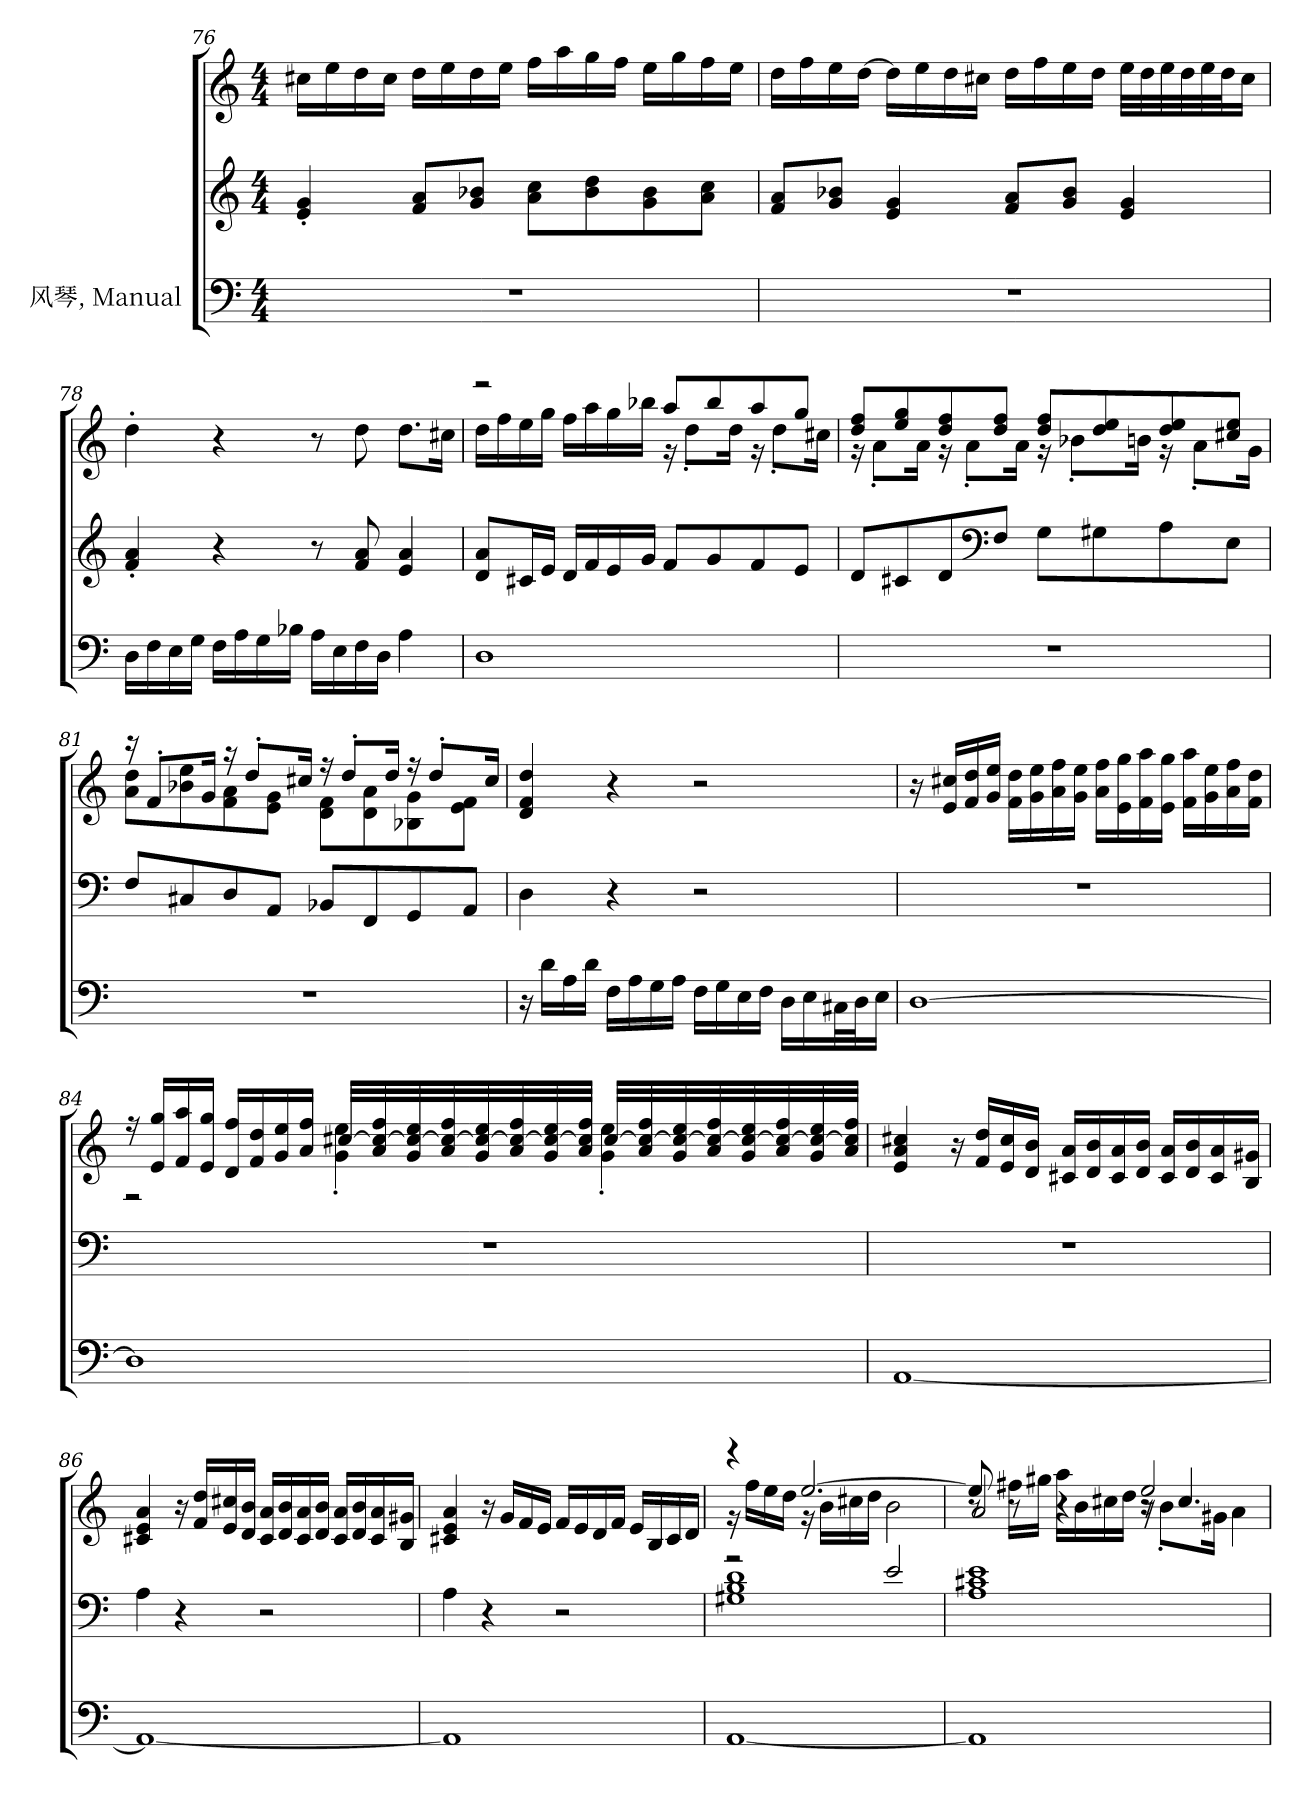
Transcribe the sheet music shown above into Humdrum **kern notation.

**kern	**kern	**kern
*part1	*part1	*part1
*staff3	*staff2	*staff1
*I"风琴, Manual	*	*
*clefF4	*clefG2	*clefG2
*k[]	*k[]	*k[]
*M4/4	*M4/4	*M4/4
=76	=76	=76
1r	4e/' 4g/'	16cc#X\LL
.	.	16ee\
.	.	16dd\
.	.	16cc#\JJ
.	8f/ 8a/L	16dd\LL
.	.	16ee\
.	8g/ 8b-X/J	16dd\
.	.	16ee\JJ
.	8a\ 8cc\L	16ff\LL
.	.	16aa\
.	8b-\ 8dd\	16gg\
.	.	16ff\JJ
.	8g\ 8b-\	16ee\LL
.	.	16gg\
.	8a\ 8cc\J	16ff\
.	.	16ee\JJ
!!LO:PB:g=z
=77	=77	=77
1r	8f/ 8a/L	16dd\LL
.	.	16ff\
.	8g/ 8b-X/J	16ee\
.	.	[16dd\JJ
.	4e/ 4g/	16dd\LL]
.	.	16ee\
.	.	16dd\
.	.	16cc#X\JJ
.	8f/ 8a/L	16dd\LL
.	.	16ff\
.	8g/ 8b-/J	16ee\
.	.	16dd\JJ
.	4e/ 4g/	32ee\LLL
.	.	32dd\
.	.	32ee\
.	.	32dd\
.	.	32ee\
.	.	32dd\J
.	.	16cc#\JJ
=78	=78	=78
16D\LL	4f/' 4a/'	4dd'\
16F\	.	.
16E\	.	.
16G\JJ	.	.
16F\LL	4r	4r
16A\	.	.
16G\	.	.
16B-X\JJ	.	.
16A\LL	8r	8r
16E\	.	.
16F\	8f/ 8a/	8dd\
16D\JJ	.	.
4A\	4e/ 4a/	8.dd\L
.	.	16cc#X\Jk
!!LO:LB:g=z
=79	=79	=79
*	*	*^
1D	8d/ 8a/L	2r	16dd\LL
.	.	.	16ff\
.	16c#X/L	.	16ee\
.	16e/JJ	.	16gg\JJ
.	16d/LL	.	16ff\LL
.	16f/	.	16aa\
.	16e/	.	16gg\
.	16g/JJ	.	16bb-X\JJ
.	8f/L	8aa/L	16r
.	.	.	8dd'\L
.	8g/	8bb-/	.
.	.	.	16dd\Jk
.	8f/	8aa/	16r
.	.	.	8dd'\L
.	8e/J	8gg/J	.
.	.	.	16cc#X\Jk
=80	=80	=80	=80
1r	8d/L	8dd/ 8ff/L	16r
.	.	.	8a'\L
.	8c#X/	8ee/ 8gg/	.
.	.	.	16a\Jk
.	8d/	8dd/ 8ff/	16r
.	.	.	8a'\L
*	*clefF4	*	*
.	8F/J	8dd/ 8ff/J	.
.	.	.	16a\Jk
.	8G\L	8dd/ 8ff/L	16r
.	.	.	8b-X'\L
.	8G#X\	8dd/ 8ee/	.
.	.	.	16bn\Jk
.	8A\	8dd/ 8ee/	16r
.	.	.	8a'\L
.	8E\J	8cc#X/ 8ee/J	.
.	.	.	16g\Jk
!!LO:LB:g=z	!!
=81	=81	=81	=81
1r	8F/L	16r	8a\ 8dd\L
.	.	8f'/L	.
.	8C#X/	.	8b-X\ 8ee\
.	.	16g/Jk	.
.	8D/	16r	8f\ 8a\
.	.	8dd'/L	.
.	8AA/J	.	8e\ 8g\J
.	.	16cc#X/Jk	.
.	8BB-X/L	16r	8d\ 8f\L
.	.	8dd'/L	.
.	8FF/	.	8d\ 8a\
.	.	16dd/Jk	.
.	8GG/	16r	8B-X\ 8g\
.	.	8dd'/L	.
.	8AA/J	.	8e\ 8f\J
.	.	16cc#/Jk	.
*	*	*v	*v
=82	=82	=82
16r	4D\	4d/ 4f/ 4dd/
16d\LL	.	.
16A\	.	.
16d\JJ	.	.
16F\LL	4r	4r
16A\	.	.
16G\	.	.
16A\JJ	.	.
16F\LL	2r	2r
16G\	.	.
16E\	.	.
16F\JJ	.	.
16D\LL	.	.
16E\	.	.
32C#X\L	.	.
32D\J	.	.
16E\JJ	.	.
!!LO:LB:g=z
=83	=83	=83
[1D	1r	16r
.	.	16e/ 16cc#X/LL
.	.	16f/ 16dd/
.	.	16g/ 16ee/JJ
.	.	16f\ 16dd\LL
.	.	16g\ 16ee\
.	.	16a\ 16ff\
.	.	16g\ 16ee\JJ
.	.	16a\ 16ff\LL
.	.	16e\ 16gg\
.	.	16f\ 16aa\
.	.	16e\ 16gg\JJ
.	.	16f\ 16aa\LL
.	.	16g\ 16ee\
.	.	16a\ 16ff\
.	.	16f\ 16dd\JJ
!!LO:PB:g=z
=84	=84	=84
*	*	*^
1D]	1r	16r	2r
.	.	16e/ 16gg/LL	.
.	.	16f/ 16aa/	.
.	.	16e/ 16gg/JJ	.
.	.	16d/ 16ff/LL	.
.	.	16f/ 16dd/	.
.	.	16g/ 16ee/	.
.	.	16a/ 16ff/JJ	.
.	.	[32cc#X/LLL	4g\' 4ee\'
.	.	32a/ 32cc#/_ 32ff/	.
.	.	32g/ 32cc#/_ 32ee/	.
.	.	32a/ 32cc#/_ 32ff/	.
.	.	32g/ 32cc#/_ 32ee/	.
.	.	32a/ 32cc#/_ 32ff/	.
.	.	32g/ 32cc#/_ 32ee/	.
.	.	32a/ 32cc#/] 32ff/JJJ	.
.	.	[32cc#/LLL	4g\' 4ee\'
.	.	32a/ 32cc#/_ 32ff/	.
.	.	32g/ 32cc#/_ 32ee/	.
.	.	32a/ 32cc#/_ 32ff/	.
.	.	32g/ 32cc#/_ 32ee/	.
.	.	32a/ 32cc#/_ 32ff/	.
.	.	32g/ 32cc#/_ 32ee/	.
.	.	32a/ 32cc#/] 32ff/JJJ	.
*	*	*v	*v
!!LO:LB:g=z
=85	=85	=85
[1AA	1r	4e/ 4a/ 4cc#X/
.	.	16r
.	.	16f/ 16dd/LL
.	.	16e/ 16cc#/
.	.	16d/ 16b/JJ
.	.	16c#X/ 16a/LL
.	.	16d/ 16b/
.	.	16c#/ 16a/
.	.	16d/ 16b/JJ
.	.	16c#/ 16a/LL
.	.	16d/ 16b/
.	.	16c#/ 16a/
.	.	16B/ 16g#X/JJ
=86	=86	=86
1AA_	4A\	4c#X/ 4e/ 4a/
.	4r	16r
.	.	16f/ 16dd/LL
.	.	16e/ 16cc#X/
.	.	16d/ 16b/JJ
.	2r	16c#/ 16a/LL
.	.	16d/ 16b/
.	.	16c#/ 16a/
.	.	16d/ 16b/JJ
.	.	16c#/ 16a/LL
.	.	16d/ 16b/
.	.	16c#/ 16a/
.	.	16B/ 16g#X/JJ
=87	=87	=87
1AA]	4A\	4c#X/ 4e/ 4a/
.	4r	16r
.	.	16g/LL
.	.	16f/
.	.	16e/JJ
.	2r	16f/LL
.	.	16e/
.	.	16d/
.	.	16f/JJ
.	.	16e/LL
.	.	16B/
.	.	16c#/
.	.	16d/JJ
!!LO:LB:g=z
=88	=88	=88
*	*	*MM67
*	*^	*^
[1AA	2r	1G#X 1B 1d	4r	16r
.	.	.	.	16ff\LL
.	.	.	.	16ee\
.	.	.	.	16dd\JJ
.	.	.	[2.ee/	16r
.	.	.	.	16b\LL
.	.	.	.	16cc#X\
.	.	.	.	16dd\JJ
.	2e/	.	.	2b\
*	*v	*v	*	*
*	*	*v	*v
=89	=89	=89
*	*	*MM62
*	*	*^
*	*	*	*^
1AA]	1A 1c#X 1e	8ee/]	8r	2a/
.	.	8r	16ff#X\LL	.
.	.	.	16gg#X\JJ	.
.	.	4r	16aa\LL	.
.	.	.	16b\	.
.	.	.	16cc#X\	.
.	.	.	16dd\JJ	.
.	.	2ee/	16r	8r
.	.	.	8b'\L	.
.	.	.	.	4.cc#/
.	.	.	16g#X\Jk	.
*	*	*MM30	*	*
.	.	.	4a\	.
*	*	*v	*v	*v
=	=	=
*-	*-	*-
